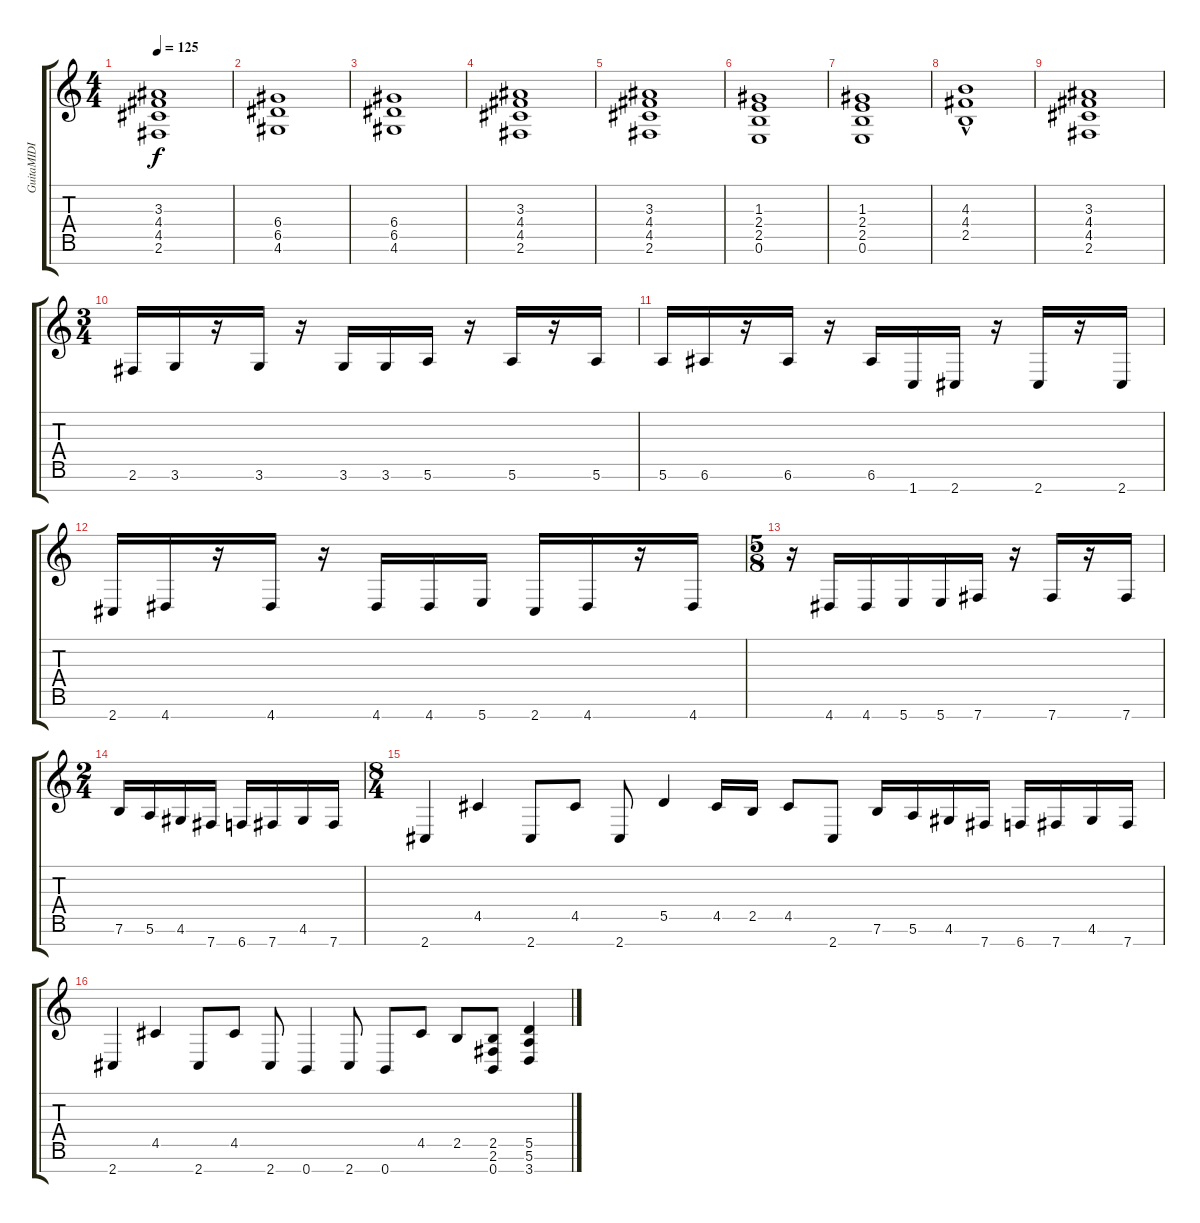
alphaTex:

\track ("GuitaMIDI" "GuitaMIDI") {instrument distortionguitar}
\staff {score tabs}
\tuning (E4 B3 G3 D3 A2 E2 B1) {hide}
\ts (4 4)
\tempo 125
\clef g2
\ks c
(3.3{t} 4.4{t} 4.5{t} 2.6{t}).1{dy f} |
(6.4 6.5 4.6).1 |
(6.4 6.5 4.6).1 |
(3.3 4.4 4.5 2.6).1 |
(3.3 4.4 4.5 2.6).1 |
(1.3 2.4 2.5 0.6).1 |
(1.3 2.4 2.5 0.6).1 |
(4.3 4.4 2.5{hac}).1 |
(3.3 4.4 4.5 2.6).1 |
\ts (3 4)
2.6.16 3.6.16 r.16 3.6.16 r.16 3.6.16 3.6.16 5.6.16 r.16 5.6.16 r.16 5.6.16 |
5.6.16 6.6.16 r.16 6.6.16 r.16 6.6.16 1.7.16 2.7.16 r.16 2.7.16 r.16 2.7.16 |
2.7.16 4.7.16 r.16 4.7.16 r.16 4.7.16 4.7.16 5.7.16 2.7.16 4.7.16 r.16 4.7.16 |
\ts (5 8)
r.16 4.7.16 4.7.16 5.7.16 5.7.16 7.7.16 r.16 7.7.16 r.16 7.7.16 |
\ts (2 4)
7.6.16 5.6.16 4.6.16 7.7.16 6.7.16 7.7.16 4.6.16 7.7.16 |
\ts (8 4)
2.7.4 4.5.4 2.7.8 4.5.8 2.7.8 5.5.4 4.5.16 2.5.16 4.5.8 2.7.8 7.6.16 5.6.16 4.6.16 7.7.16 6.7.16 7.7.16 4.6.16 7.7.16 |
2.7.4 4.5.4 2.7.8 4.5.8 2.7.8 0.7.4 2.7.8 0.7.8 4.5.8 2.5.8 (2.5 2.6 0.7).8 (5.5 5.6 3.7).4
